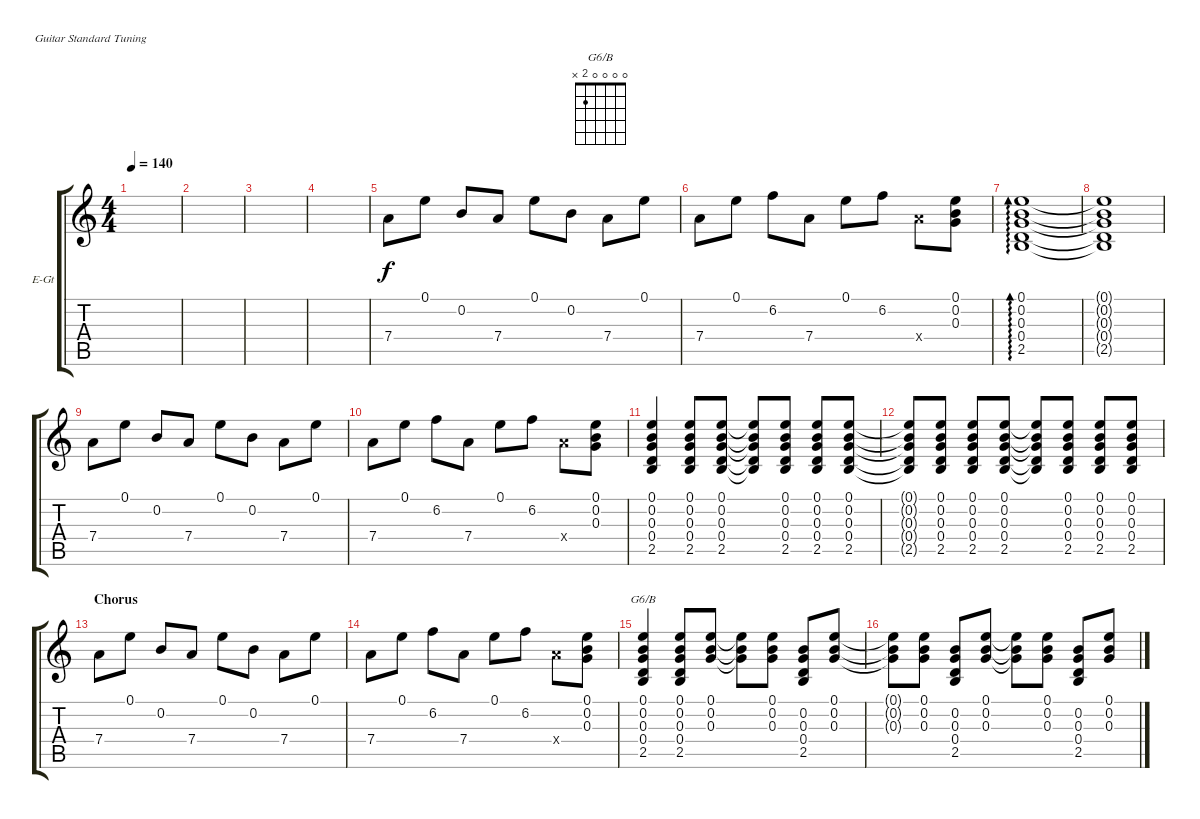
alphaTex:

\defaultSystemsLayout 4
\bracketExtendMode groupsimilarinstruments
\firstSystemTrackNameOrientation horizontal
\otherSystemsTrackNameOrientation horizontal
\track ("Electric Guitar" "E-Gt") {instrument electricguitarclean}
\staff {score tabs}
\tuning (E4 B3 G3 D3 A2 E2)
\chord ("G6/B" 0 0 0 0 2 x) {showfingering false}
\ts (4 4)
\tempo 140
\clef g2
\ks c
|
|
|
|
7.4.8 0.1.8 0.2.8 7.4.8 0.1.8 0.2.8 7.4.8 0.1.8 |
7.4.8 0.1.8 6.2.8 7.4.8 0.1.8 6.2.8 7.4{x}.8 (0.3 0.2 0.1).8 |
(0.1 0.2 0.3 0.4 2.5).1{ad 0} |
(0.1{t} 0.2{t} 0.3{t} 0.4{t} 2.5{t}).1 |
7.4.8 0.1.8 0.2.8 7.4.8 0.1.8 0.2.8 7.4.8 0.1.8 |
7.4.8 0.1.8 6.2.8 7.4.8 0.1.8 6.2.8 7.4{x}.8 (0.3 0.2 0.1).8 |
(2.5 0.4 0.3 0.2 0.1).4 (2.5 0.4 0.3 0.2 0.1).8 (2.5 0.4 0.3 0.2 0.1).8 (2.5{t} 0.4{t} 0.3{t} 0.2{t} 0.1{t}).8 (2.5 0.4 0.3 0.2 0.1).8 (2.5 0.4 0.3 0.2 0.1).8 (2.5 0.4 0.3 0.2 0.1).8 |
(2.5{t} 0.4{t} 0.3{t} 0.2{t} 0.1{t}).8 (2.5 0.4 0.3 0.2 0.1).8 (2.5 0.4 0.3 0.2 0.1).8 (2.5 0.4 0.3 0.2 0.1).8 (2.5{t} 0.4{t} 0.3{t} 0.2{t} 0.1{t}).8 (2.5 0.4 0.3 0.2 0.1).8 (2.5 0.4 0.3 0.2 0.1).8 (2.5 0.4 0.3 0.2 0.1).8 |
\section ("" "Chorus")
7.4.8 0.1.8 0.2.8 7.4.8 0.1.8 0.2.8 7.4.8 0.1.8 |
7.4.8 0.1.8 6.2.8 7.4.8 0.1.8 6.2.8 7.4{x}.8 (0.3 0.2 0.1).8 |
(2.5 0.4 0.3 0.2 0.1).4{ch "G6/B"} (2.5 0.4 0.3 0.2 0.1).8 (0.3 0.2 0.1).8 (0.3{t} 0.2{t} 0.1{t}).8 (0.3 0.2 0.1).8 (0.2 0.3 0.4 2.5).8 (0.3 0.2 0.1).8 |
(0.3{t} 0.2{t} 0.1{t}).8 (0.3 0.2 0.1).8 (0.2 0.3 0.4 2.5).8 (0.3 0.2 0.1).8 (0.3{t} 0.2{t} 0.1{t}).8 (0.3 0.2 0.1).8 (0.2 0.3 0.4 2.5).8 (0.3 0.2 0.1).8
